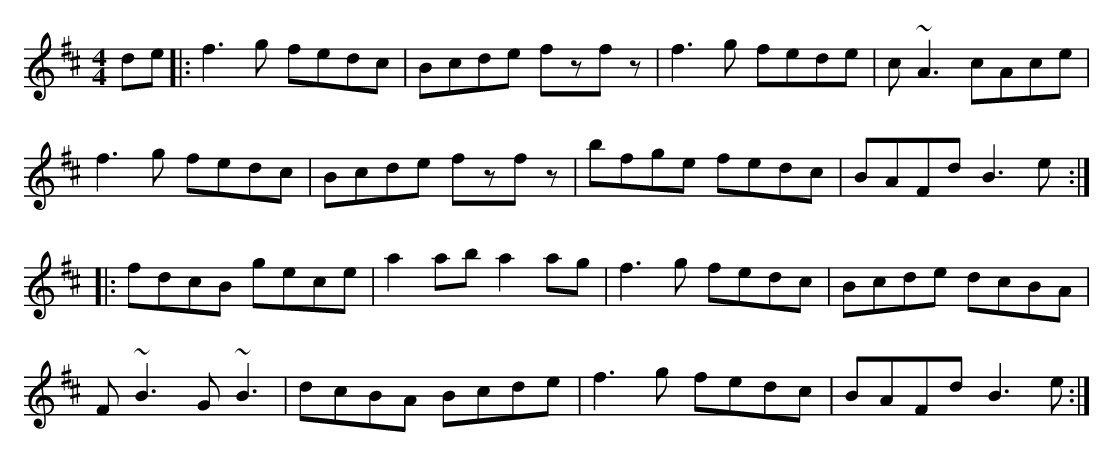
X:1
M:4/4
K:Bmin
de|:f3g fedc|Bcde fzfz|f3g fede|c~A3 cAce|
f3g fedc|Bcde fzfz|bfge fedc|BAFd B3e:|
|:fdcB gece|a2ab a2ag|f3g fedc|Bcde dcBA|
F~B3 G~B3|dcBA Bcde|f3g fedc|BAFd B3e:|
